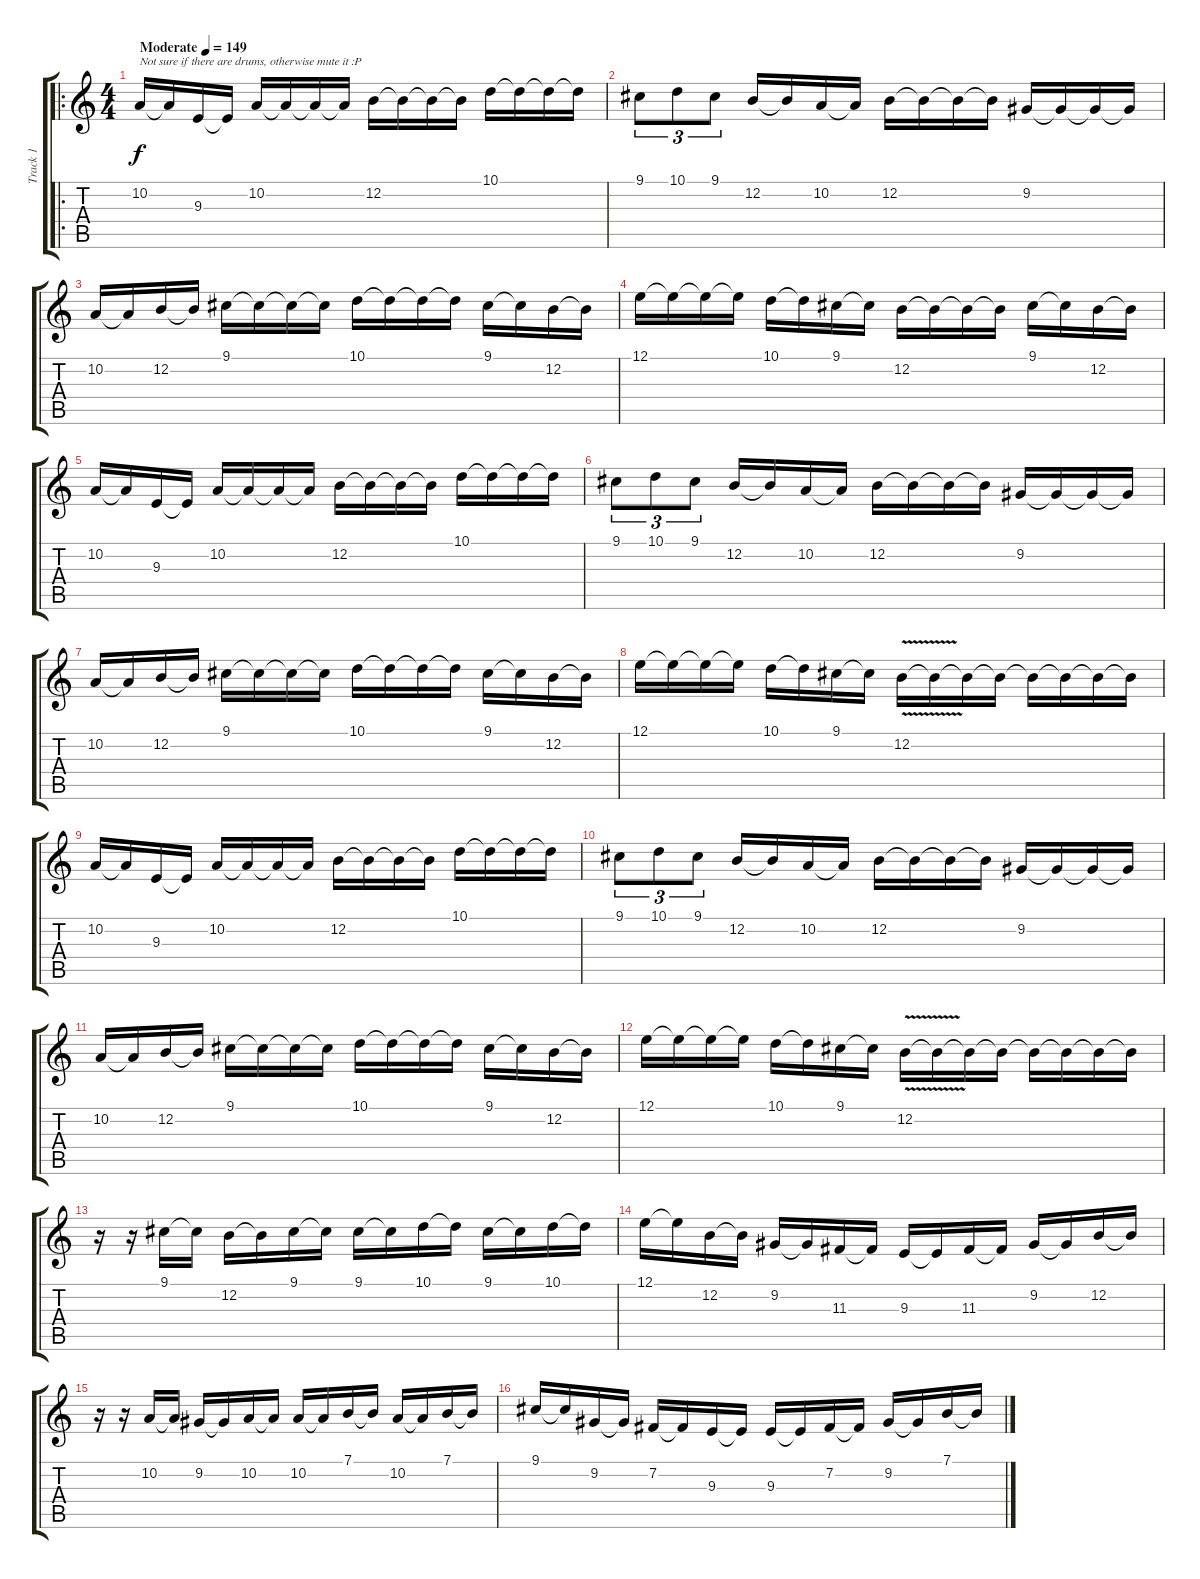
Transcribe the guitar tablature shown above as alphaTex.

\track ("Track 1" "Track 1") {instrument lead5charang}
\staff {score tabs}
\tuning (E4 B3 G3 D3 A2 E2) {hide}
\ro
\ts (4 4)
\tempo (149 "Moderate")
\clef g2
\ks c
10.2.16{txt "Not sure if there are drums, otherwise mute it :P" dy f instrument lead5charang} 10.2{t}.16 9.3.16 9.3{t}.16 10.2.16 10.2{t}.16 10.2{t}.16 10.2{t}.16 12.2.16 12.2{t}.16 12.2{t}.16 12.2{t}.16 10.1.16 10.1{t}.16 10.1{t}.16 10.1{t}.16 |
9.1.8{tu (3 2)} 10.1.8{tu (3 2)} 9.1.8{tu (3 2)} 12.2.16 12.2{t}.16 10.2.16 10.2{t}.16 12.2.16 12.2{t}.16 12.2{t}.16 12.2{t}.16 9.2.16 9.2{t}.16 9.2{t}.16 9.2{t}.16 |
10.2.16 10.2{t}.16 12.2.16 12.2{t}.16 9.1.16 9.1{t}.16 9.1{t}.16 9.1{t}.16 10.1.16 10.1{t}.16 10.1{t}.16 10.1{t}.16 9.1.16 9.1{t}.16 12.2.16 12.2{t}.16 |
12.1.16 12.1{t}.16 12.1{t}.16 12.1{t}.16 10.1.16 10.1{t}.16 9.1.16 9.1{t}.16 12.2.16 12.2{t}.16 12.2{t}.16 12.2{t}.16 9.1.16 9.1{t}.16 12.2.16 12.2{t}.16 |
10.2.16 10.2{t}.16 9.3.16 9.3{t}.16 10.2.16 10.2{t}.16 10.2{t}.16 10.2{t}.16 12.2.16 12.2{t}.16 12.2{t}.16 12.2{t}.16 10.1.16 10.1{t}.16 10.1{t}.16 10.1{t}.16 |
9.1.8{tu (3 2)} 10.1.8{tu (3 2)} 9.1.8{tu (3 2)} 12.2.16 12.2{t}.16 10.2.16 10.2{t}.16 12.2.16 12.2{t}.16 12.2{t}.16 12.2{t}.16 9.2.16 9.2{t}.16 9.2{t}.16 9.2{t}.16 |
10.2.16 10.2{t}.16 12.2.16 12.2{t}.16 9.1.16 9.1{t}.16 9.1{t}.16 9.1{t}.16 10.1.16 10.1{t}.16 10.1{t}.16 10.1{t}.16 9.1.16 9.1{t}.16 12.2.16 12.2{t}.16 |
12.1.16 12.1{t}.16 12.1{t}.16 12.1{t}.16 10.1.16 10.1{t}.16 9.1.16 9.1{t}.16 12.2{v}.16 12.2{t}.16 12.2{t}.16 12.2{t}.16 12.2{t}.16 12.2{t}.16 12.2{t}.16 12.2{t}.16 |
10.2.16 10.2{t}.16 9.3.16 9.3{t}.16 10.2.16 10.2{t}.16 10.2{t}.16 10.2{t}.16 12.2.16 12.2{t}.16 12.2{t}.16 12.2{t}.16 10.1.16 10.1{t}.16 10.1{t}.16 10.1{t}.16 |
9.1.8{tu (3 2)} 10.1.8{tu (3 2)} 9.1.8{tu (3 2)} 12.2.16 12.2{t}.16 10.2.16 10.2{t}.16 12.2.16 12.2{t}.16 12.2{t}.16 12.2{t}.16 9.2.16 9.2{t}.16 9.2{t}.16 9.2{t}.16 |
10.2.16 10.2{t}.16 12.2.16 12.2{t}.16 9.1.16 9.1{t}.16 9.1{t}.16 9.1{t}.16 10.1.16 10.1{t}.16 10.1{t}.16 10.1{t}.16 9.1.16 9.1{t}.16 12.2.16 12.2{t}.16 |
12.1.16 12.1{t}.16 12.1{t}.16 12.1{t}.16 10.1.16 10.1{t}.16 9.1.16 9.1{t}.16 12.2{v}.16 12.2{t}.16 12.2{t}.16 12.2{t}.16 12.2{t}.16 12.2{t}.16 12.2{t}.16 12.2{t}.16 |
r.16 r.16 9.1.16 9.1{t}.16 12.2.16 12.2{t}.16 9.1.16 9.1{t}.16 9.1.16 9.1{t}.16 10.1.16 10.1{t}.16 9.1.16 9.1{t}.16 10.1.16 10.1{t}.16 |
12.1.16 12.1{t}.16 12.2.16 12.2{t}.16 9.2.16 9.2{t}.16 11.3.16 11.3{t}.16 9.3.16 9.3{t}.16 11.3.16 11.3{t}.16 9.2.16 9.2{t}.16 12.2.16 12.2{t}.16 |
r.16 r.16 10.2.16 10.2{t}.16 9.2.16 9.2{t}.16 10.2.16 10.2{t}.16 10.2.16 10.2{t}.16 7.1.16 7.1{t}.16 10.2.16 10.2{t}.16 7.1.16 7.1{t}.16 |
9.1.16 9.1{t}.16 9.2.16 9.2{t}.16 7.2.16 7.2{t}.16 9.3.16 9.3{t}.16 9.3.16 9.3{t}.16 7.2.16 7.2{t}.16 9.2.16 9.2{t}.16 7.1.16 7.1{t}.16
